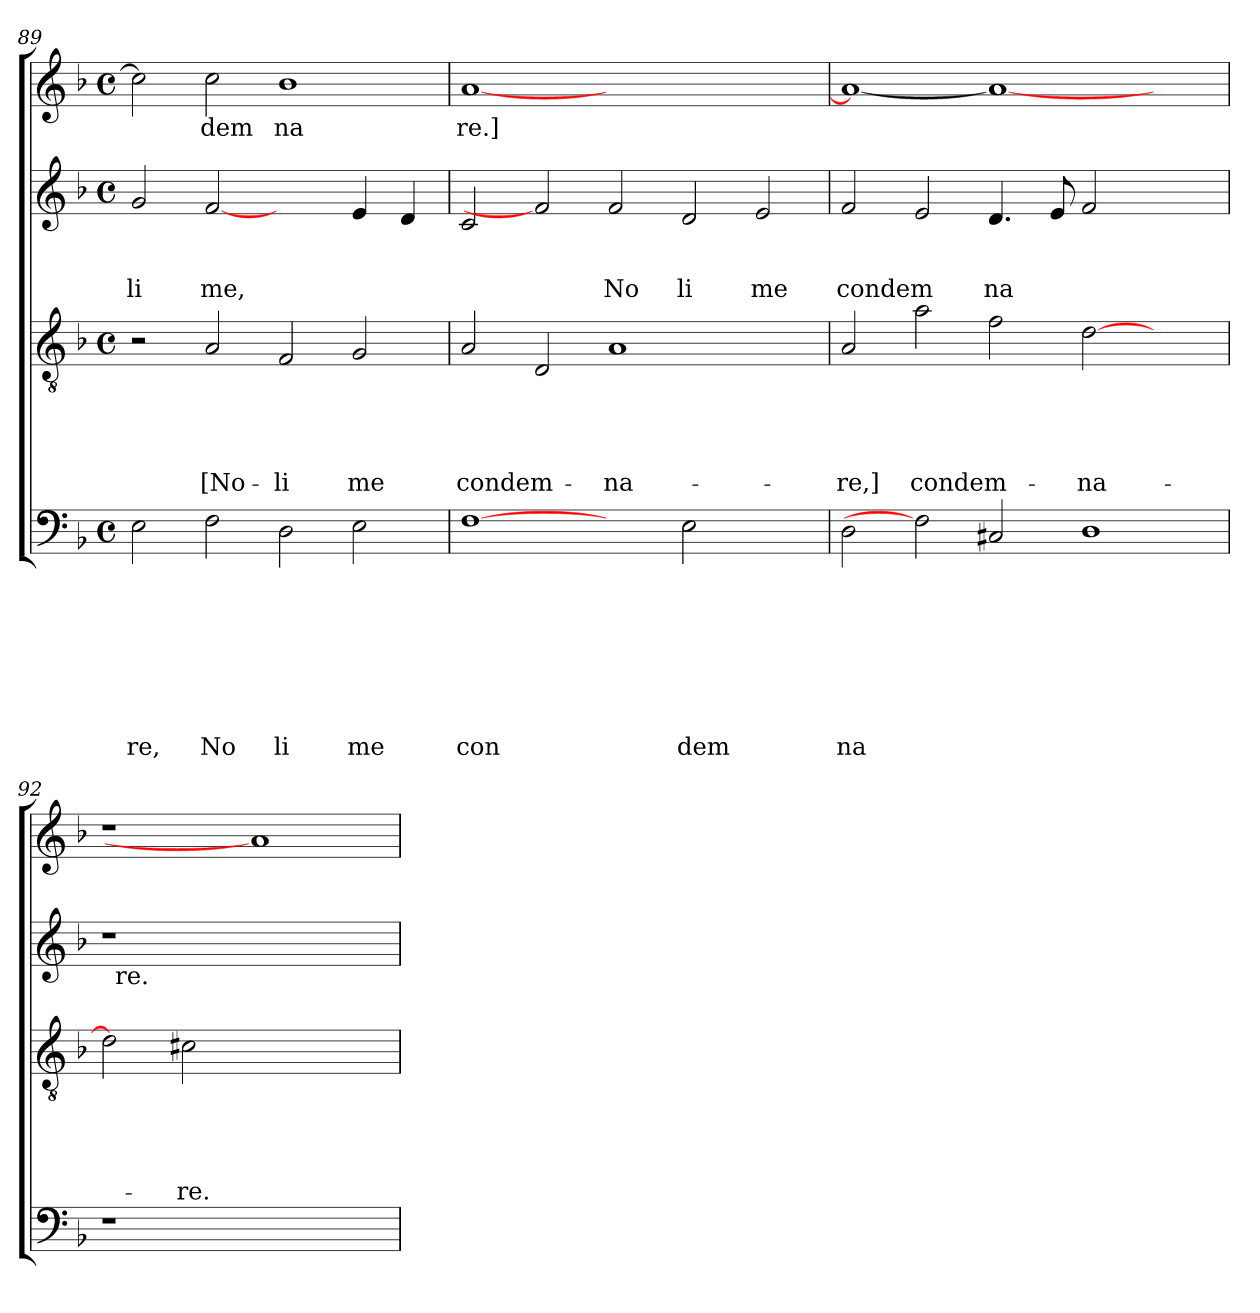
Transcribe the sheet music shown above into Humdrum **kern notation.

**kern	**text	**text	**text	**text	**text	**text	**text	**text	**kern	**text	**text	**text	**text	**text	**kern	**text	**text	**text	**kern	**text
*part4	*part4	*part4	*part4	*part4	*part4	*part4	*part4	*part4	*part3	*part3	*part3	*part3	*part3	*part3	*part2	*part2	*part2	*part2	*part1	*part1
*staff4	*staff4	*staff4	*staff4	*staff4	*staff4	*staff4	*staff4	*staff4	*staff3	*staff3	*staff3	*staff3	*staff3	*staff3	*staff2	*staff2	*staff2	*staff2	*staff1	*staff1
*clefF4	*	*	*	*	*	*	*	*	*clefGv2	*	*	*	*	*	*clefG2	*	*	*	*clefG2	*
*k[b-]	*	*	*	*	*	*	*	*	*k[b-]	*	*	*	*	*	*k[b-]	*	*	*	*k[b-]	*
*F:	*	*	*	*	*	*	*	*	*F:	*	*	*	*	*	*F:	*	*	*	*F:	*
*M4/4	*	*	*	*	*	*	*	*	*M4/4	*	*	*	*	*	*M4/4	*	*	*	*M4/4	*
*met(c)	*	*	*	*	*	*	*	*	*met(c)	*	*	*	*	*	*met(c)	*	*	*	*met(c)	*
=89	=89	=89	=89	=89	=89	=89	=89	=89	=89	=89	=89	=89	=89	=89	=89	=89	=89	=89	=89	=89
!	!	!	!	!	!	!	!	!LO:LY:b	!	!	!	!	!	!	!	!	!	!LO:LY:b	!	!
2E\	.	.	.	.	.	.	.	re,	2r	.	.	.	.	.	2g/	.	.	li	2cc\]	.
!	!	!	!	!	!	!	!	!LO:LY:b	!	!	!	!	!	!LO:LY:b	!	!	!	!LO:LY:b	!	!LO:LY:b
2F\	.	.	.	.	.	.	.	No	2A/	.	.	.	.	[No-	[2f	.	.	me,	2cc\	dem
!	!	!	!	!	!	!	!	!LO:LY:b	!	!	!	!	!	!LO:LY:b	!	!	!	!	!	!LO:LY:b
2D\	.	.	.	.	.	.	.	li	2F/	.	.	.	.	-li	2ryy	.	.	.	1b-	na
!	!	!	!	!	!	!	!	!LO:LY:b	!	!	!	!	!	!LO:LY:b	!	!	!	!	!	!
2E\	.	.	.	.	.	.	.	me	2G/	.	.	.	.	me	4e/	.	.	.	.	.
.	.	.	.	.	.	.	.	.	.	.	.	.	.	.	4d/	.	.	.	.	.
=90	=90	=90	=90	=90	=90	=90	=90	=90	=90	=90	=90	=90	=90	=90	=90	=90	=90	=90	=90	=90
!	!	!	!	!	!	!	!	!LO:LY:b	!	!	!	!	!	!LO:LY:b	!	!	!	!	!	!LO:LY:b
[1F	.	.	.	.	.	.	.	con	2A/	.	.	.	.	condem-	2c/	.	.	.	[<1a	re.]
.	.	.	.	.	.	.	.	.	2D/	.	.	.	.	.	2f]	.	.	.	.	.
!	!	!	!	!	!	!	!	!	!	!	!	!	!	!LO:LY:b	!	!	!	!LO:LY:b	!	!
2ryy	.	.	.	.	.	.	.	.	1A	.	.	.	.	-na-	2f/	.	.	No	1.ryy	.
!	!	!	!	!	!	!	!	!LO:LY:b	!	!	!	!	!	!	!	!	!	!LO:LY:b	!	!
2E\	.	.	.	.	.	.	.	dem	.	.	.	.	.	.	2d/	.	.	li	.	.
!	!	!	!	!	!	!	!	!	!	!	!	!	!	!	!	!	!	!LO:LY:b	!	!
2ryy	.	.	.	.	.	.	.	.	2ryy	.	.	.	.	.	2e/	.	.	me	.	.
=91	=91	=91	=91	=91	=91	=91	=91	=91	=91	=91	=91	=91	=91	=91	=91	=91	=91	=91	=91	=91
!	!	!	!	!	!	!	!	!LO:LY:b	!	!	!	!	!	!LO:LY:b	!	!	!	!LO:LY:b	!	!
2D\	.	.	.	.	.	.	.	na	2A/	.	.	.	.	-re,]	2f/	.	.	condem	1a_	.
!	!	!	!	!	!	!	!	!	!	!	!	!	!	!LO:LY:b	!	!	!	!	!	!
2F]	.	.	.	.	.	.	.	.	2a\	.	.	.	.	condem-	2e/	.	.	.	.	.
!	!	!	!	!	!	!	!	!	!	!	!	!	!	!	!	!	!	!LO:LY:b	!	!
2C#X/	.	.	.	.	.	.	.	.	2f\	.	.	.	.	.	4.d/	.	.	na	1a_	.
.	.	.	.	.	.	.	.	.	.	.	.	.	.	.	8e/	.	.	.	.	.
!	!	!	!	!	!	!	!	!	!	!	!	!	!	!LO:LY:b	!	!	!	!	!	!
1D	.	.	.	.	.	.	.	.	[>2d\	.	.	.	.	-na-	2f/	.	.	.	.	.
.	.	.	.	.	.	.	.	.	2ryy	.	.	.	.	.	2ryy	.	.	.	2ryy	.
=92	=92	=92	=92	=92	=92	=92	=92	=92	=92	=92	=92	=92	=92	=92	=92	=92	=92	=92	=92	=92
*	*	*	*	*	*	*	*	*	*	*	*	*	*	*	*^	*	*	*	*	*
1r	.	.	.	.	.	.	.	.	2d\]	.	.	.	.	.	1r	32ryy	.	.	.	1r	.
!	!	!	!	!	!	!	!	!	!	!	!	!	!	!	!	!LO:TX:b:t=re.	!	!	!	!	!
.	.	.	.	.	.	.	.	.	.	.	.	.	.	.	.	1ryy	.	.	.	.	.
!	!	!	!	!	!	!	!	!	!	!	!	!	!	!LO:LY:b	!	!	!	!	!	!	!
.	.	.	.	.	.	.	.	.	2c#X\	.	.	.	.	-re.	.	.	.	.	.	.	.
1ryy	.	.	.	.	.	.	.	.	1ryy	.	.	.	.	.	1ryy	.	.	.	.	1a]	.
.	.	.	.	.	.	.	.	.	.	.	.	.	.	.	.	2ryy	.	.	.	.	.
.	.	.	.	.	.	.	.	.	.	.	.	.	.	.	.	4...ryy	.	.	.	.	.
*	*	*	*	*	*	*	*	*	*	*	*	*	*	*	*v	*v	*	*	*	*	*
=	=	=	=	=	=	=	=	=	=	=	=	=	=	=	=	=	=	=	=	=
*-	*-	*-	*-	*-	*-	*-	*-	*-	*-	*-	*-	*-	*-	*-	*-	*-	*-	*-	*-	*-
